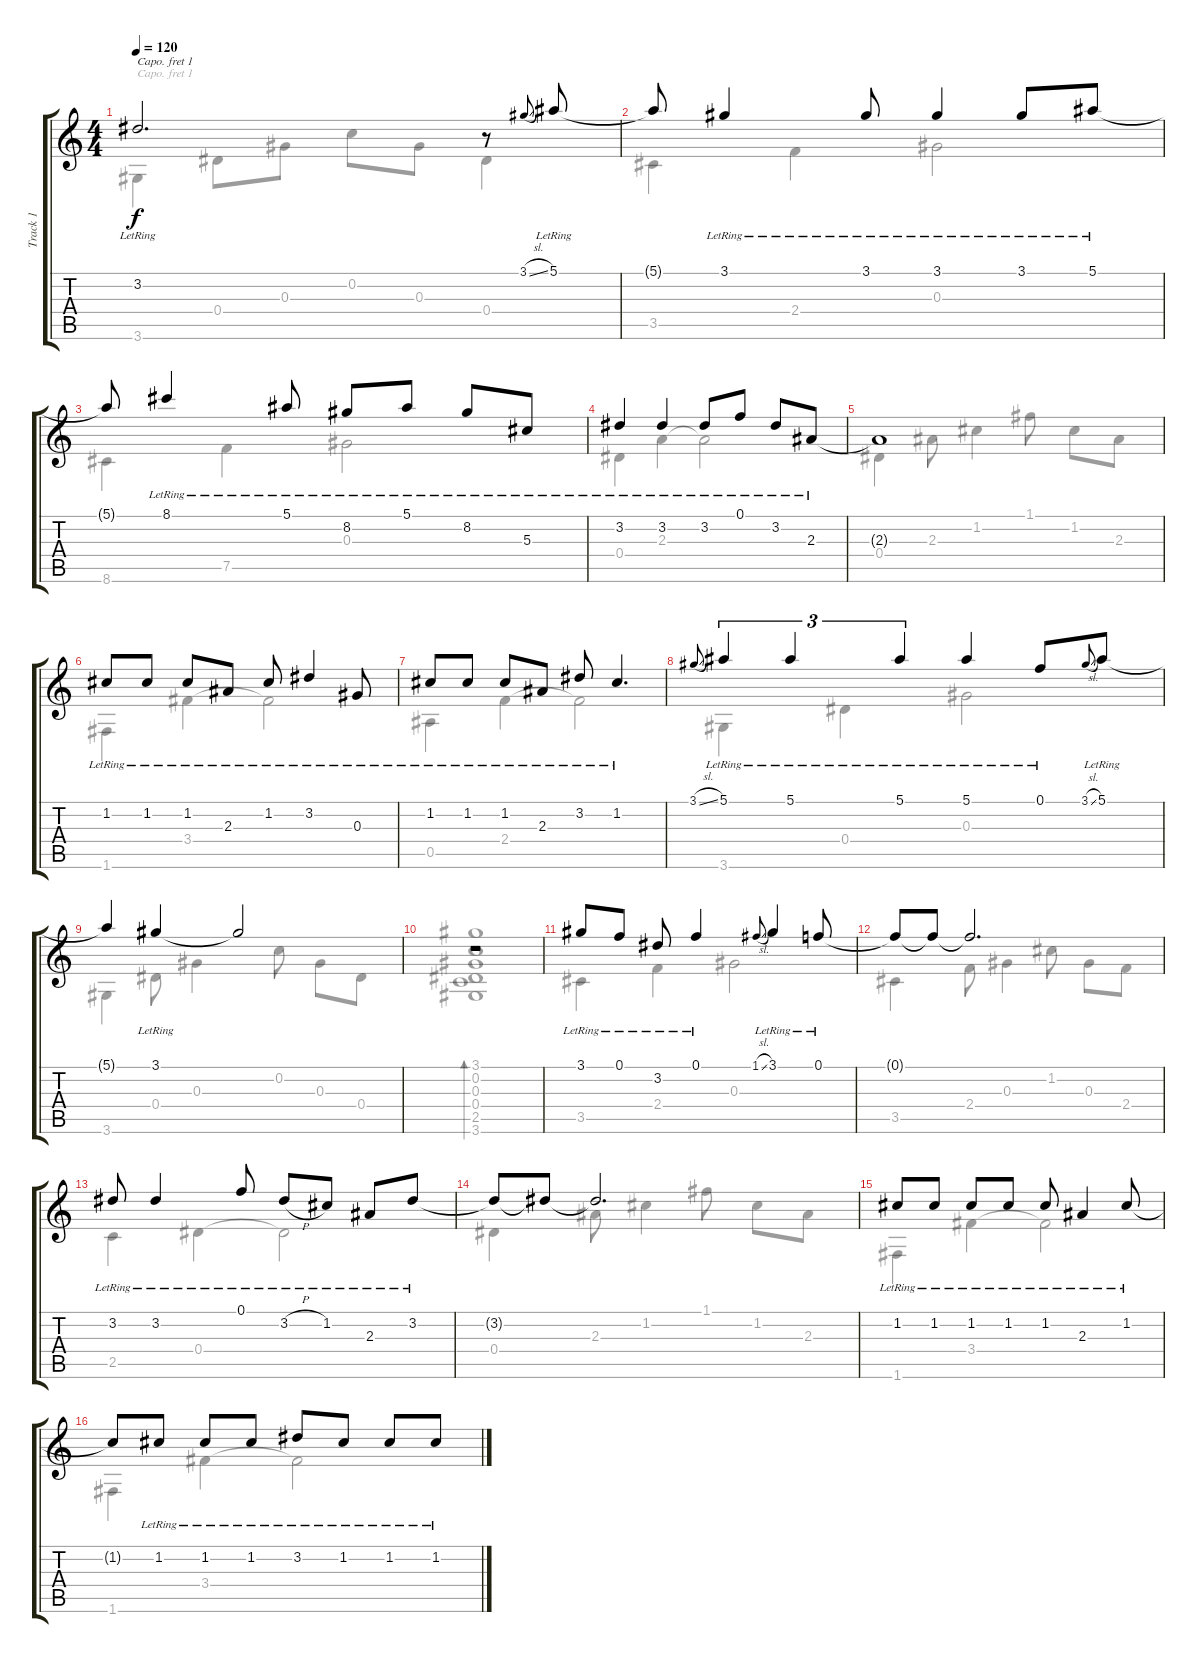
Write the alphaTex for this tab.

\track ("Track 1" "Track 1") {instrument acousticguitarsteel}
\staff {score tabs}
\capo 1
\tuning (E4 B3 G3 D3 A2 E2) {hide}
\voice
\ts (4 4)
\tempo 120
\clef g2
\ks c
3.2{lr}.2{d dy f} r.8 3.1{sl}.8{gr onbeat} 5.1{lr}.8 |
5.1{t}.8 3.1{lr}.4 3.1{lr}.8 3.1{lr}.4 3.1{lr}.8 5.1{lr}.8 |
5.1{t}.8 8.1{lr}.4 5.1{lr}.8 8.2{lr}.8 5.1{lr}.8 8.2{lr}.8 5.3{lr}.8 |
3.2{lr}.4 3.2{lr}.4 3.2{lr}.8 0.1{lr}.8 3.2{lr}.8 2.3{lr}.8 |
2.3{t}.1 |
1.2{lr}.8 1.2{lr}.8 1.2{lr}.8 2.3{lr}.8 1.2{lr}.8 3.2{lr}.4 0.3{lr}.8 |
1.2{lr}.8 1.2{lr}.8 1.2{lr}.8 2.3{lr}.8 3.2{lr}.8 1.2{lr}.4{d} |
3.1{sl}.8{gr onbeat} 5.1{lr}.4{tu (3 2)} 5.1{lr}.4{tu (3 2)} 5.1{lr}.4{tu (3 2)} 5.1{lr}.4 0.1{lr}.8 3.1{sl}.8{gr onbeat} 5.1{lr}.8 |
5.1{t}.4 3.1{lr}.4 3.1{t}.2 |
r.1 |
3.1{lr}.8 0.1{lr}.8 3.2{lr}.8 0.1{lr}.4 1.1{sl}.8{gr onbeat} 3.1{lr}.4 0.1{lr}.8 |
0.1{t}.8 0.1{t}.8 0.1{t}.2{d} |
3.2{lr}.8 3.2{lr}.4 0.1{lr}.8 3.2{h lr}.8 1.2{lr}.8 2.3{lr}.8 3.2{lr}.8 |
3.2{t}.8 3.2{t}.8 3.2{t}.2{d} |
1.2{lr}.8 1.2{lr}.8 1.2{lr}.8 1.2{lr}.8 1.2{lr}.8 2.3{lr}.4 1.2{lr}.8 |
1.2{t}.8 1.2{lr}.8 1.2{lr}.8 1.2{lr}.8 3.2{lr}.8 1.2{lr}.8 1.2{lr}.8 1.2{lr}.8
\voice
\clef g2
\ottava regular
\simile none
\ks c
3.6.4{dy f} 0.4.8 0.3.8 0.2.8 0.3.8 0.4.4 |
3.5.4 2.4.4 0.3.2 |
8.6.4 7.5.4 0.3.2 |
0.4.4 2.3.4 2.3{t}.2 |
0.4.4 2.3.8 1.2.4 1.1.8 1.2.8 2.3.8 |
1.6.4 3.4.4 3.4{t}.2 |
0.5.4 2.4.4 2.4{t}.2 |
3.6.4 0.4.4 0.3.2 |
3.6.4 0.4.8 0.3.4 0.2.8 0.3.8 0.4.8 |
(3.1 0.2 0.3 0.4 2.5 3.6).1{bd 240} |
3.5.4 2.4.4 0.3.2 |
3.5.4 2.4.8 0.3.4 1.2.8 0.3.8 2.4.8 |
2.5.4 0.4.4 0.4{t}.2 |
0.4.4 2.3.8 1.2.4 1.1.8 1.2.8 2.3.8 |
1.6.4 3.4.4 3.4{t}.2 |
1.6.4 3.4.4 3.4{t}.2
